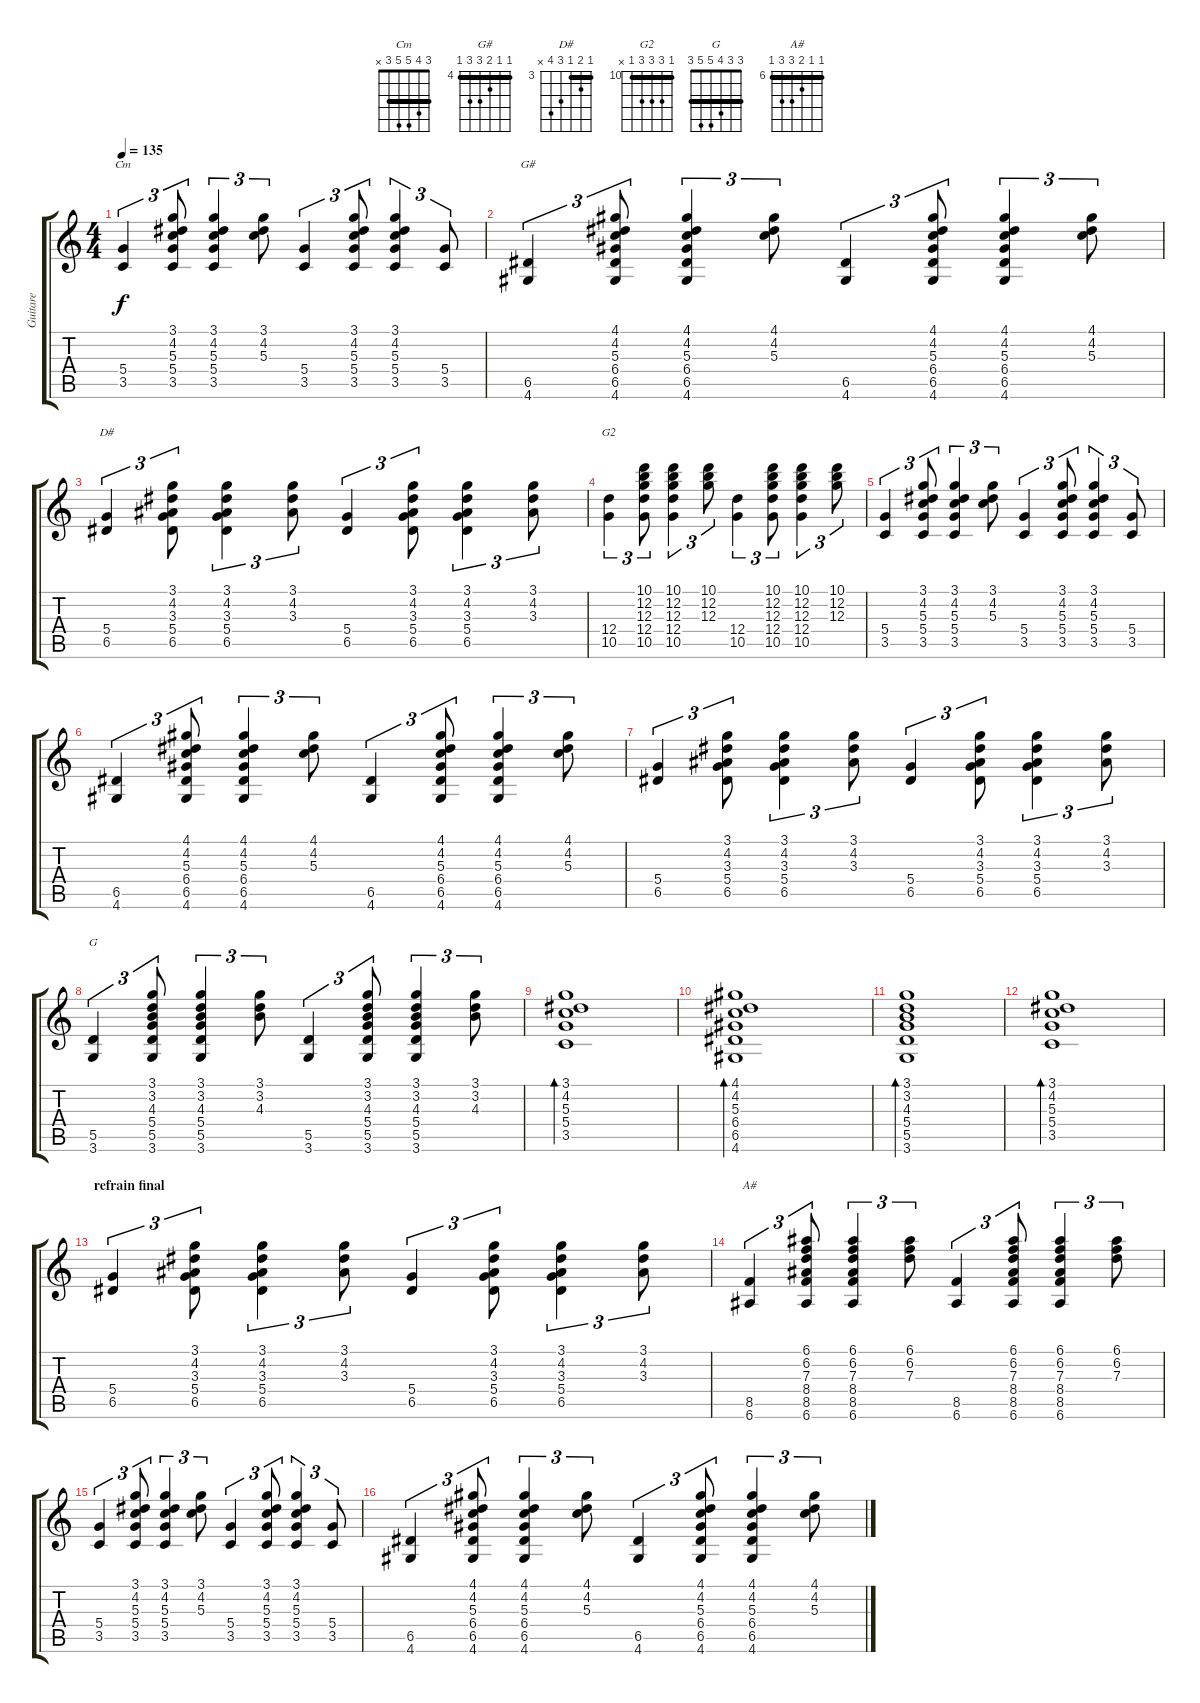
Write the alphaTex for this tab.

\track ("Guitare" "Guitare") {instrument electricguitarclean}
\staff {score tabs}
\tuning (E4 B3 G3 D3 A2 E2) {hide}
\chord ("Cm" 3 4 5 5 3 x) {barre 3}
\chord ("G#" 4 4 5 6 6 4) {firstfret 4 barre 4}
\chord ("D#" 3 4 3 5 6 x) {firstfret 3 barre 3}
\chord ("G2" 10 12 12 12 10 x) {firstfret 10 barre 10}
\chord ("G" 3 3 4 5 5 3) {barre 3}
\chord ("A#" 6 6 7 8 8 6) {firstfret 6 barre 6}
\ts (4 4)
\tempo 135
\clef g2
\ks c
(5.4 3.5).4{tu (3 2) ch "Cm" dy f volume 11} (3.1 4.2 5.3 5.4 3.5).8{tu (3 2)} (3.1 4.2 5.3 5.4 3.5).4{tu (3 2)} (3.1 4.2 5.3).8{tu (3 2)} (5.4 3.5).4{tu (3 2)} (3.1 4.2 5.3 5.4 3.5).8{tu (3 2)} (3.1 4.2 5.3 5.4 3.5).4{tu (3 2)} (5.4 3.5).8{tu (3 2)} |
(6.5 4.6).4{tu (3 2) ch "G#"} (4.1 4.2 5.3 6.4 6.5 4.6).8{tu (3 2)} (4.1 4.2 5.3 6.4 6.5 4.6).4{tu (3 2)} (4.1 4.2 5.3).8{tu (3 2)} (6.5 4.6).4{tu (3 2)} (4.1 4.2 5.3 6.4 6.5 4.6).8{tu (3 2)} (4.1 4.2 5.3 6.4 6.5 4.6).4{tu (3 2)} (4.1 4.2 5.3).8{tu (3 2)} |
(5.4 6.5).4{tu (3 2) ch "D#"} (3.1 4.2 3.3 5.4 6.5).8{tu (3 2)} (3.1 4.2 3.3 5.4 6.5).4{tu (3 2)} (3.1 4.2 3.3).8{tu (3 2)} (5.4 6.5).4{tu (3 2)} (3.1 4.2 3.3 5.4 6.5).8{tu (3 2)} (3.1 4.2 3.3 5.4 6.5).4{tu (3 2)} (3.1 4.2 3.3).8{tu (3 2)} |
(12.4 10.5).4{tu (3 2) ch "G2"} (10.1 12.2 12.3 12.4 10.5).8{tu (3 2)} (10.1 12.2 12.3 12.4 10.5).4{tu (3 2)} (10.1 12.2 12.3).8{tu (3 2)} (12.4 10.5).4{tu (3 2)} (10.1 12.2 12.3 12.4 10.5).8{tu (3 2)} (10.1 12.2 12.3 12.4 10.5).4{tu (3 2)} (10.1 12.2 12.3).8{tu (3 2)} |
(5.4 3.5).4{tu (3 2)} (3.1 4.2 5.3 5.4 3.5).8{tu (3 2)} (3.1 4.2 5.3 5.4 3.5).4{tu (3 2)} (3.1 4.2 5.3).8{tu (3 2)} (5.4 3.5).4{tu (3 2)} (3.1 4.2 5.3 5.4 3.5).8{tu (3 2)} (3.1 4.2 5.3 5.4 3.5).4{tu (3 2)} (5.4 3.5).8{tu (3 2)} |
(6.5 4.6).4{tu (3 2)} (4.1 4.2 5.3 6.4 6.5 4.6).8{tu (3 2)} (4.1 4.2 5.3 6.4 6.5 4.6).4{tu (3 2)} (4.1 4.2 5.3).8{tu (3 2)} (6.5 4.6).4{tu (3 2)} (4.1 4.2 5.3 6.4 6.5 4.6).8{tu (3 2)} (4.1 4.2 5.3 6.4 6.5 4.6).4{tu (3 2)} (4.1 4.2 5.3).8{tu (3 2)} |
(5.4 6.5).4{tu (3 2)} (3.1 4.2 3.3 5.4 6.5).8{tu (3 2)} (3.1 4.2 3.3 5.4 6.5).4{tu (3 2)} (3.1 4.2 3.3).8{tu (3 2)} (5.4 6.5).4{tu (3 2)} (3.1 4.2 3.3 5.4 6.5).8{tu (3 2)} (3.1 4.2 3.3 5.4 6.5).4{tu (3 2)} (3.1 4.2 3.3).8{tu (3 2)} |
(5.5 3.6).4{tu (3 2) ch "G"} (3.1 3.2 4.3 5.4 5.5 3.6).8{tu (3 2)} (3.1 3.2 4.3 5.4 5.5 3.6).4{tu (3 2)} (3.1 3.2 4.3).8{tu (3 2)} (5.5 3.6).4{tu (3 2)} (3.1 3.2 4.3 5.4 5.5 3.6).8{tu (3 2)} (3.1 3.2 4.3 5.4 5.5 3.6).4{tu (3 2)} (3.1 3.2 4.3).8{tu (3 2)} |
(3.1 4.2 5.3 5.4 3.5).1{bd 240} |
(4.1 4.2 5.3 6.4 6.5 4.6).1{bd 240} |
(3.1 3.2 4.3 5.4 5.5 3.6).1{bd 240} |
(3.1 4.2 5.3 5.4 3.5).1{bd 240} |
\section ("" "refrain final")
(5.4 6.5).4{tu (3 2)} (3.1 4.2 3.3 5.4 6.5).8{tu (3 2)} (3.1 4.2 3.3 5.4 6.5).4{tu (3 2)} (3.1 4.2 3.3).8{tu (3 2)} (5.4 6.5).4{tu (3 2)} (3.1 4.2 3.3 5.4 6.5).8{tu (3 2)} (3.1 4.2 3.3 5.4 6.5).4{tu (3 2)} (3.1 4.2 3.3).8{tu (3 2)} |
(8.5 6.6).4{tu (3 2) ch "A#"} (6.1 6.2 7.3 8.4 8.5 6.6).8{tu (3 2)} (6.1 6.2 7.3 8.4 8.5 6.6).4{tu (3 2)} (6.1 6.2 7.3).8{tu (3 2)} (8.5 6.6).4{tu (3 2)} (6.1 6.2 7.3 8.4 8.5 6.6).8{tu (3 2)} (6.1 6.2 7.3 8.4 8.5 6.6).4{tu (3 2)} (6.1 6.2 7.3).8{tu (3 2)} |
(5.4 3.5).4{tu (3 2)} (3.1 4.2 5.3 5.4 3.5).8{tu (3 2)} (3.1 4.2 5.3 5.4 3.5).4{tu (3 2)} (3.1 4.2 5.3).8{tu (3 2)} (5.4 3.5).4{tu (3 2)} (3.1 4.2 5.3 5.4 3.5).8{tu (3 2)} (3.1 4.2 5.3 5.4 3.5).4{tu (3 2)} (5.4 3.5).8{tu (3 2)} |
(6.5 4.6).4{tu (3 2)} (4.1 4.2 5.3 6.4 6.5 4.6).8{tu (3 2)} (4.1 4.2 5.3 6.4 6.5 4.6).4{tu (3 2)} (4.1 4.2 5.3).8{tu (3 2)} (6.5 4.6).4{tu (3 2)} (4.1 4.2 5.3 6.4 6.5 4.6).8{tu (3 2)} (4.1 4.2 5.3 6.4 6.5 4.6).4{tu (3 2)} (4.1 4.2 5.3).8{tu (3 2)}
